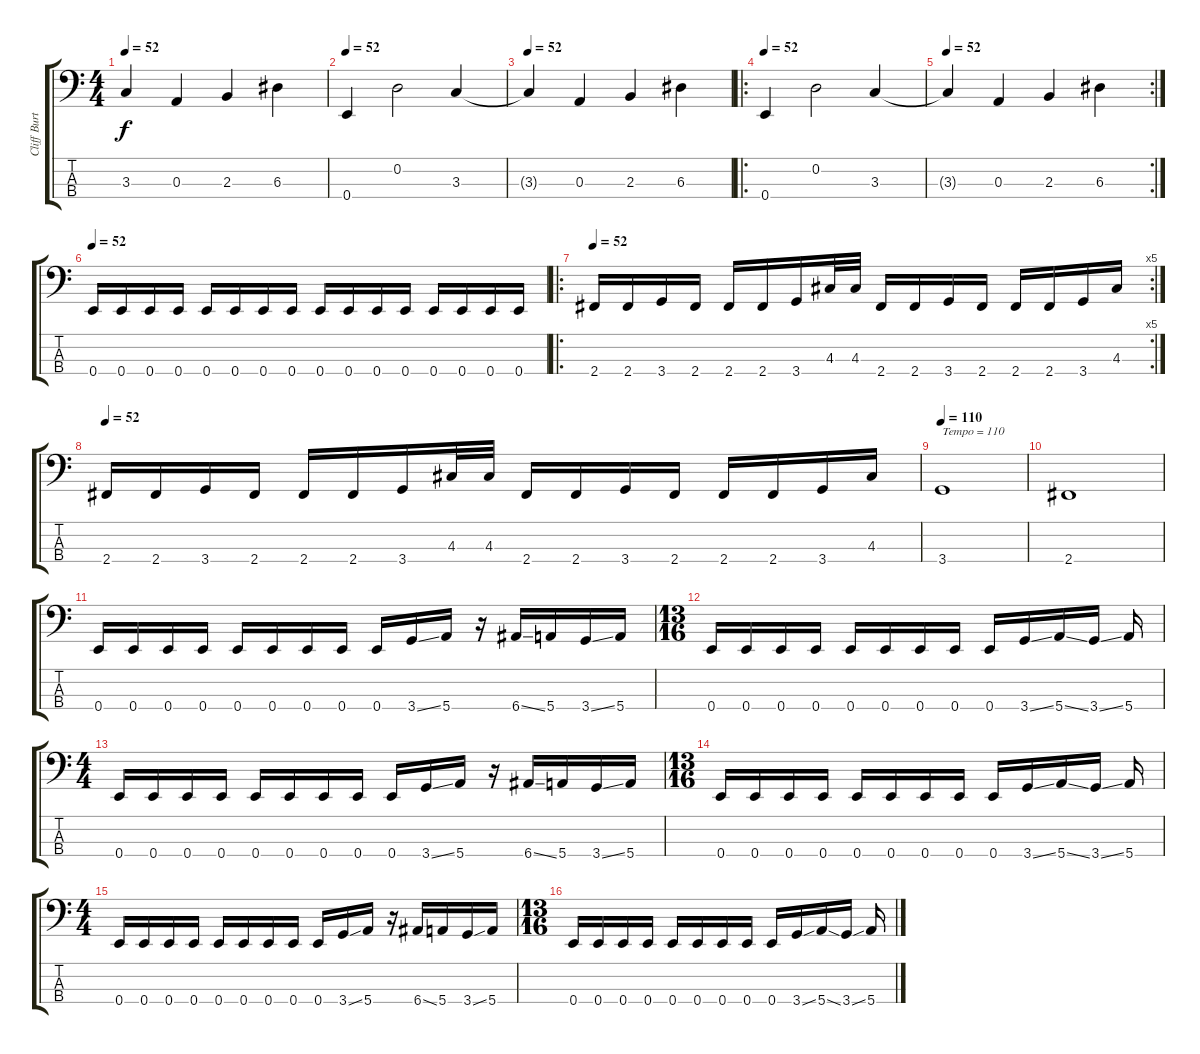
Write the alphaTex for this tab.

\track ("Cliff Burton" "Cliff Burt") {instrument electricbassfinger}
\staff {score tabs}
\tuning (G2 D2 A1 E1) {hide}
\ts (4 4)
\tempo 52
\clef f4
\ks c
3.3{t}.4{dy f} 0.3.4 2.3.4 6.3.4 |
\tempo 52
0.4.4 0.2.2 3.3.4 |
\tempo 52
3.3{t}.4 0.3.4 2.3.4 6.3.4 |
\ro
\tempo 52
0.4.4 0.2.2 3.3.4 |
\rc 2
\tempo 52
3.3{t}.4 0.3.4 2.3.4 6.3.4 |
\tempo 52
0.4.16 0.4.16 0.4.16 0.4.16 0.4.16 0.4.16 0.4.16 0.4.16 0.4.16 0.4.16 0.4.16 0.4.16 0.4.16 0.4.16 0.4.16 0.4.16 |
\ro
\rc 5
\tempo 52
2.4.16 2.4.16 3.4.16 2.4.16 2.4.16 2.4.16 3.4.16 4.3.32 4.3.32 2.4.16 2.4.16 3.4.16 2.4.16 2.4.16 2.4.16 3.4.16 4.3.16 |
\tempo 52
2.4.16 2.4.16 3.4.16 2.4.16 2.4.16 2.4.16 3.4.16 4.3.32 4.3.32 2.4.16 2.4.16 3.4.16 2.4.16 2.4.16 2.4.16 3.4.16 4.3.16 |
\tempo 110
3.4.1{txt "Tempo = 110"} |
2.4.1 |
0.4.16 0.4.16 0.4.16 0.4.16 0.4.16 0.4.16 0.4.16 0.4.16 0.4.16 3.4{ss}.16 5.4.16 r.16 6.4{ss}.16 5.4.16 3.4{ss}.16 5.4.16 |
\ts (13 16)
0.4.16 0.4.16 0.4.16 0.4.16 0.4.16 0.4.16 0.4.16 0.4.16 0.4.16 3.4{ss}.16 5.4{ss}.16 3.4{ss}.16 5.4.16 |
\ts (4 4)
0.4.16 0.4.16 0.4.16 0.4.16 0.4.16 0.4.16 0.4.16 0.4.16 0.4.16 3.4{ss}.16 5.4.16 r.16 6.4{ss}.16 5.4.16 3.4{ss}.16 5.4.16 |
\ts (13 16)
0.4.16 0.4.16 0.4.16 0.4.16 0.4.16 0.4.16 0.4.16 0.4.16 0.4.16 3.4{ss}.16 5.4{ss}.16 3.4{ss}.16 5.4.16 |
\ts (4 4)
0.4.16 0.4.16 0.4.16 0.4.16 0.4.16 0.4.16 0.4.16 0.4.16 0.4.16 3.4{ss}.16 5.4.16 r.16 6.4{ss}.16 5.4.16 3.4{ss}.16 5.4.16 |
\ts (13 16)
0.4.16 0.4.16 0.4.16 0.4.16 0.4.16 0.4.16 0.4.16 0.4.16 0.4.16 3.4{ss}.16 5.4{ss}.16 3.4{ss}.16 5.4.16
